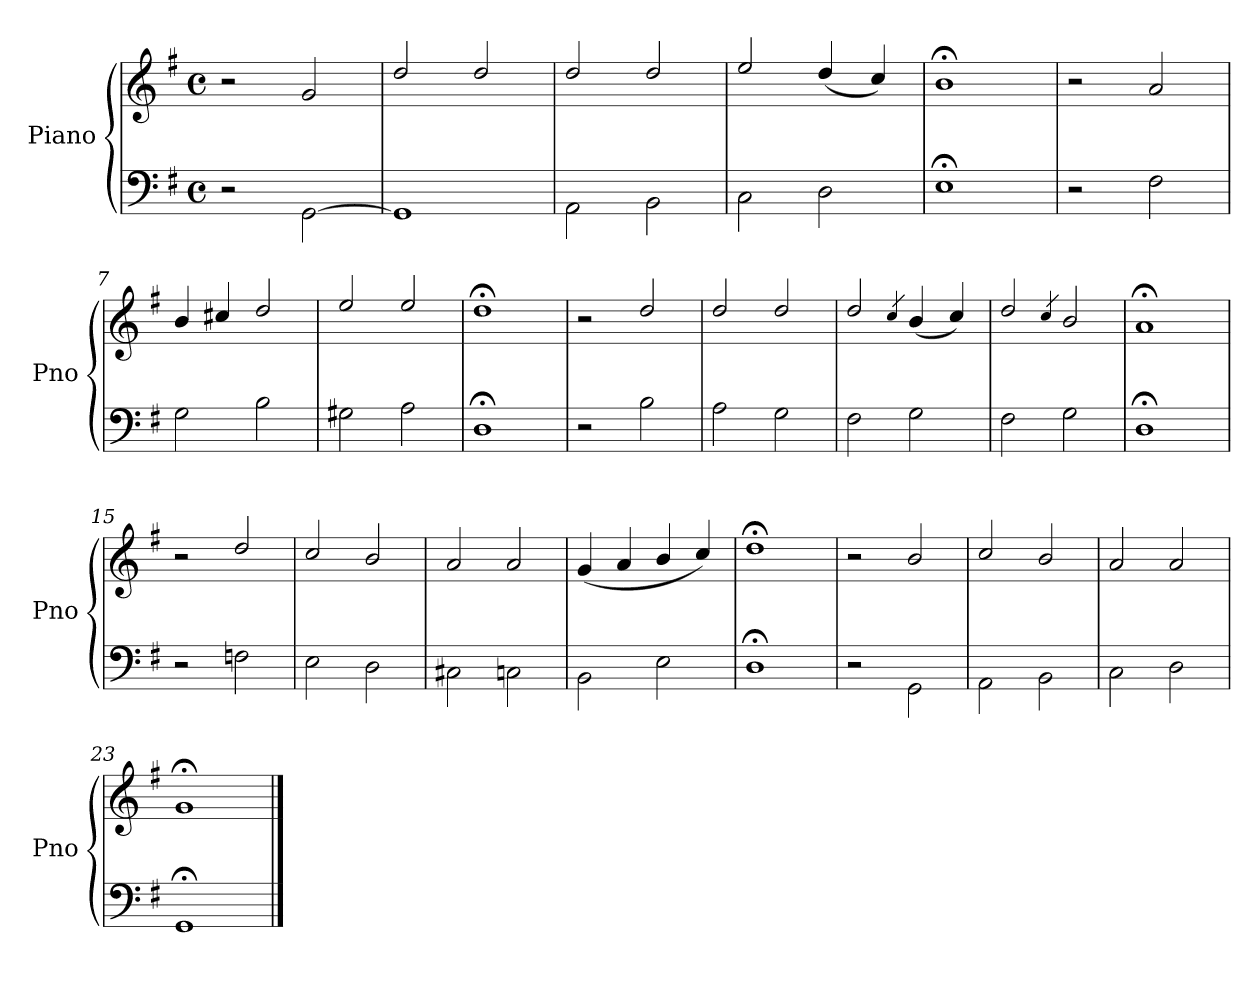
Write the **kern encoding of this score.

**kern	**kern
*part1	*part1
*staff2	*staff1
*I"Piano	*
*I'Pno	*
*clefF4	*clefG2
*k[f#]	*k[f#]
*G:	*G:
*M4/4	*M4/4
*met(c)	*met(c)
=1	=1
2r	2r
[<2GG\	2g/
=2	=2
1GG/]	2dd/
.	2dd/
=3	=3
2AA\	2dd/
2BB\	2dd/
=4	=4
2C\	2ee/
2D\	(4dd/
.	4cc/)
=5	=5
1E;\	1b;</
=6	=6
2r	2r
2F#\	2a/
=7	=7
2G\	4b/
.	4cc#X/
2B\	2dd/
=8	=8
2G#X\	2ee/
2A\	2ee/
=9	=9
1D;\	1dd;</
!!LO:LB:g=z
=10	=10
2r	2r
2B\	2dd/
=11	=11
2A\	2dd/
2G\	2dd/
=12	=12
2F#\	2dd/
.	4qcc/
2G\	(4b/
.	4cc/)
=13	=13
2F#\	2dd/
.	4qcc/
2G\	2b/
=14	=14
1D;\	1a;</
=15	=15
2r	2r
2Fn\	2dd/
=16	=16
2E\	2cc/
2D\	2b/
=17	=17
2C#X\	2a/
2Cn\	2a/
=18	=18
2BB\	(4g/
.	4a/
2E\	4b/
.	4cc/)
=19	=19
1D;\	1dd;</
!!LO:PB:g=z
=20	=20
2r	2r
2GG\	2b/
=21	=21
2AA\	2cc/
2BB\	2b/
=22	=22
2C\	2a/
2D\	2a/
=23	=23
1GG;\	1g;</
==	==
*-	*-
